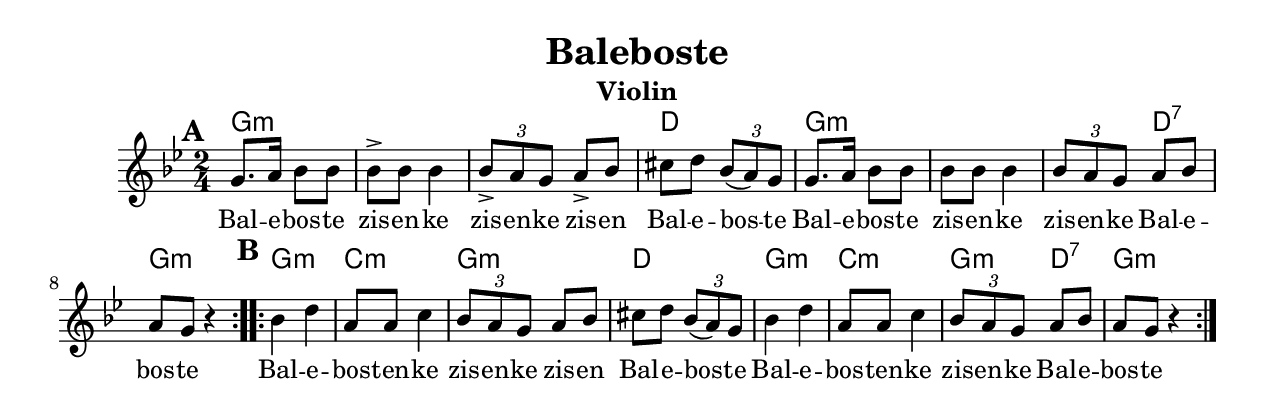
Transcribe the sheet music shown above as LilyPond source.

\version "2.18.0"
\include "english.ly"
\paper{
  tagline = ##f
  print-all-headers = ##t
  #(set-paper-size "letter")
}
date = #(strftime "%d-%m-%Y" (localtime (current-time)))

%\markup{ \italic{ " Updated " \date  }  }

%\markup{ 1A Cello/Mando B Clar| 2A Acc. B tutti}

global = {
  \clef treble
  \key f \minor
  \time 2/4
  \set Score.markFormatter = #format-mark-box-alphabet
}

%#################################### Melody ########################
melody = \transpose f g\relative c' {
  \global
  %\partial 16*3 a16 d f   %lead in notes

  \repeat volta 2{
    \mark \default
    f8. g16 af8 af
    af8 -> af af4|
    \tuplet 3/2{af8-> g f} g-> af% \tuplet 3/2{g af bf}
    b8 c \tuplet 3/2{af( g) f}
    f8. g16 af8 af
    af8 af af4|
    \tuplet 3/2{af8 g f} g8 af
    g8 f r4

  }
  % \break

  \repeat volta 2{
    \mark \default
    af4 c
    g8 g bf4
    \tuplet 3/2{af8 g f} g af%\tuplet 3/2{g af bf}
    b8 c \tuplet 3/2{af (g) f}
    af4 c
    g8 g bf4
    \tuplet 3/2{af8 g f} g8 af
    g8 f r4

  }
  \alternative {
    { }
    { }
  }

}
%################################# Lyrics #####################
\addlyrics{
  Bal -- e -- bos -- te zis -- en -- ke
  zis -- en -- ke zis -- en Bal -- e -- bos -- te
  Bal -- e -- bos -- te zis -- en -- ke
  zis -- en -- ke Bal -- e -- bos -- te

  Bal -- e -- bos -- ten -- ke
  zis -- en -- ke zis -- en Bal -- e -- bos -- te
  Bal -- e -- bos -- ten -- ke
  zis -- en -- ke Bal -- e -- bos -- te

}
%################################# Chords #######################
harmonies = \transpose f g\chordmode {
  f2*3:m
  c2
  f4*5:m
  c4:7
  f2:m
  %b
  f2:m
  bf2:m
  f2:m
  c2
  f4*2:m
  bf2:m
  f4:m
  c4:7
  f2:m
}


\score {
  <<
    \new ChordNames {
      \set chordChanges = ##f
      \harmonies
    }
    \new Staff

    \melody
  >>
  \header{
    title= "Baleboste"
    subtitle=""
    composer= ""
    instrument = "Violin"
    arranger= ""
  }
  \layout{indent = 1.0\cm}
  \midi {
    \tempo 4 = 60

    % \midi { }
  }
}
%{
% more verses:
\markup{}
\markup {
  \fill-line {
    \hspace #0.1 % distance from left margin
    \column {
      \line { "1."
	\column {
	  ""
	}
      }
      \hspace #0.2 % vertical distance between verses
      \line { "2."
	\column {
	 ""
	}
      }
    }
    \hspace #0.1  % horiz. distance between columns
    \column {
      \line { "3."
	\column {
	  ""
	}
      }
      \hspace #0.2 % distance between verses
      \line { "4."
	\column {
	 ""
	}
      }
    }
    \hspace #0.1 % distance to right margin
  }
}

%}
